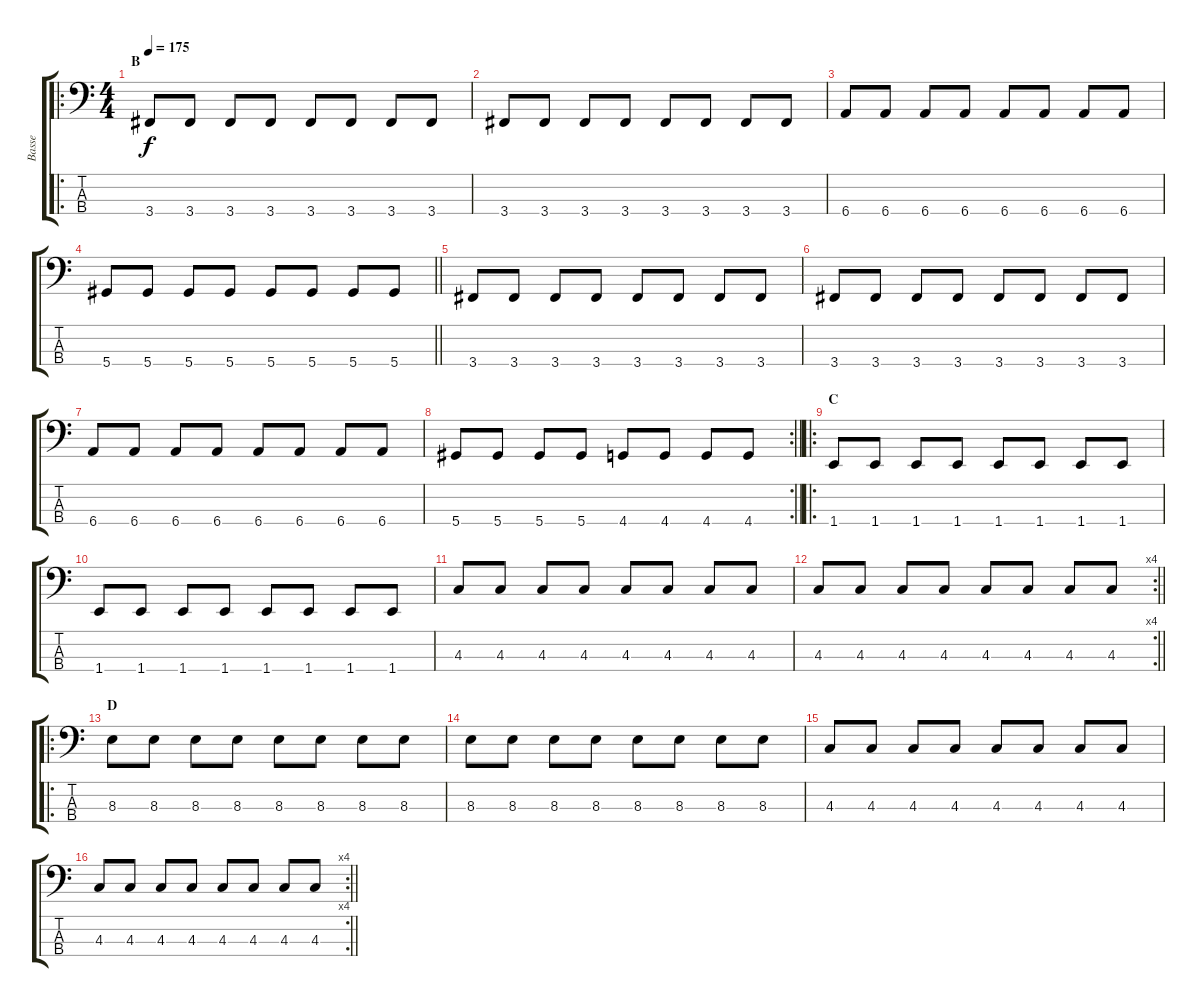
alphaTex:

\track ("Basse" "Basse") {instrument electricbassfinger}
\staff {score tabs}
\tuning (Gb2 Db2 Ab1 Eb1) {hide}
\ro
\ts (4 4)
\section ("" "B")
\tempo 175
\clef f4
\ks c
3.4.8{dy f} 3.4.8 3.4.8 3.4.8 3.4.8 3.4.8 3.4.8 3.4.8 |
3.4.8 3.4.8 3.4.8 3.4.8 3.4.8 3.4.8 3.4.8 3.4.8 |
6.4.8 6.4.8 6.4.8 6.4.8 6.4.8 6.4.8 6.4.8 6.4.8 |
\barLineRight lightlight
5.4.8 5.4.8 5.4.8 5.4.8 5.4.8 5.4.8 5.4.8 5.4.8 |
3.4.8 3.4.8 3.4.8 3.4.8 3.4.8 3.4.8 3.4.8 3.4.8 |
3.4.8 3.4.8 3.4.8 3.4.8 3.4.8 3.4.8 3.4.8 3.4.8 |
6.4.8 6.4.8 6.4.8 6.4.8 6.4.8 6.4.8 6.4.8 6.4.8 |
\rc 2
\barLineRight lightlight
5.4.8 5.4.8 5.4.8 5.4.8 4.4.8 4.4.8 4.4.8 4.4.8 |
\ro
\section ("" "C")
1.4.8 1.4.8 1.4.8 1.4.8 1.4.8 1.4.8 1.4.8 1.4.8 |
1.4.8 1.4.8 1.4.8 1.4.8 1.4.8 1.4.8 1.4.8 1.4.8 |
4.3.8 4.3.8 4.3.8 4.3.8 4.3.8 4.3.8 4.3.8 4.3.8 |
\rc 4
\barLineRight lightlight
4.3.8 4.3.8 4.3.8 4.3.8 4.3.8 4.3.8 4.3.8 4.3.8 |
\ro
\section ("" "D")
8.3.8 8.3.8 8.3.8 8.3.8 8.3.8 8.3.8 8.3.8 8.3.8 |
8.3.8 8.3.8 8.3.8 8.3.8 8.3.8 8.3.8 8.3.8 8.3.8 |
4.3.8 4.3.8 4.3.8 4.3.8 4.3.8 4.3.8 4.3.8 4.3.8 |
\rc 4
\barLineRight lightlight
4.3.8 4.3.8 4.3.8 4.3.8 4.3.8 4.3.8 4.3.8 4.3.8
